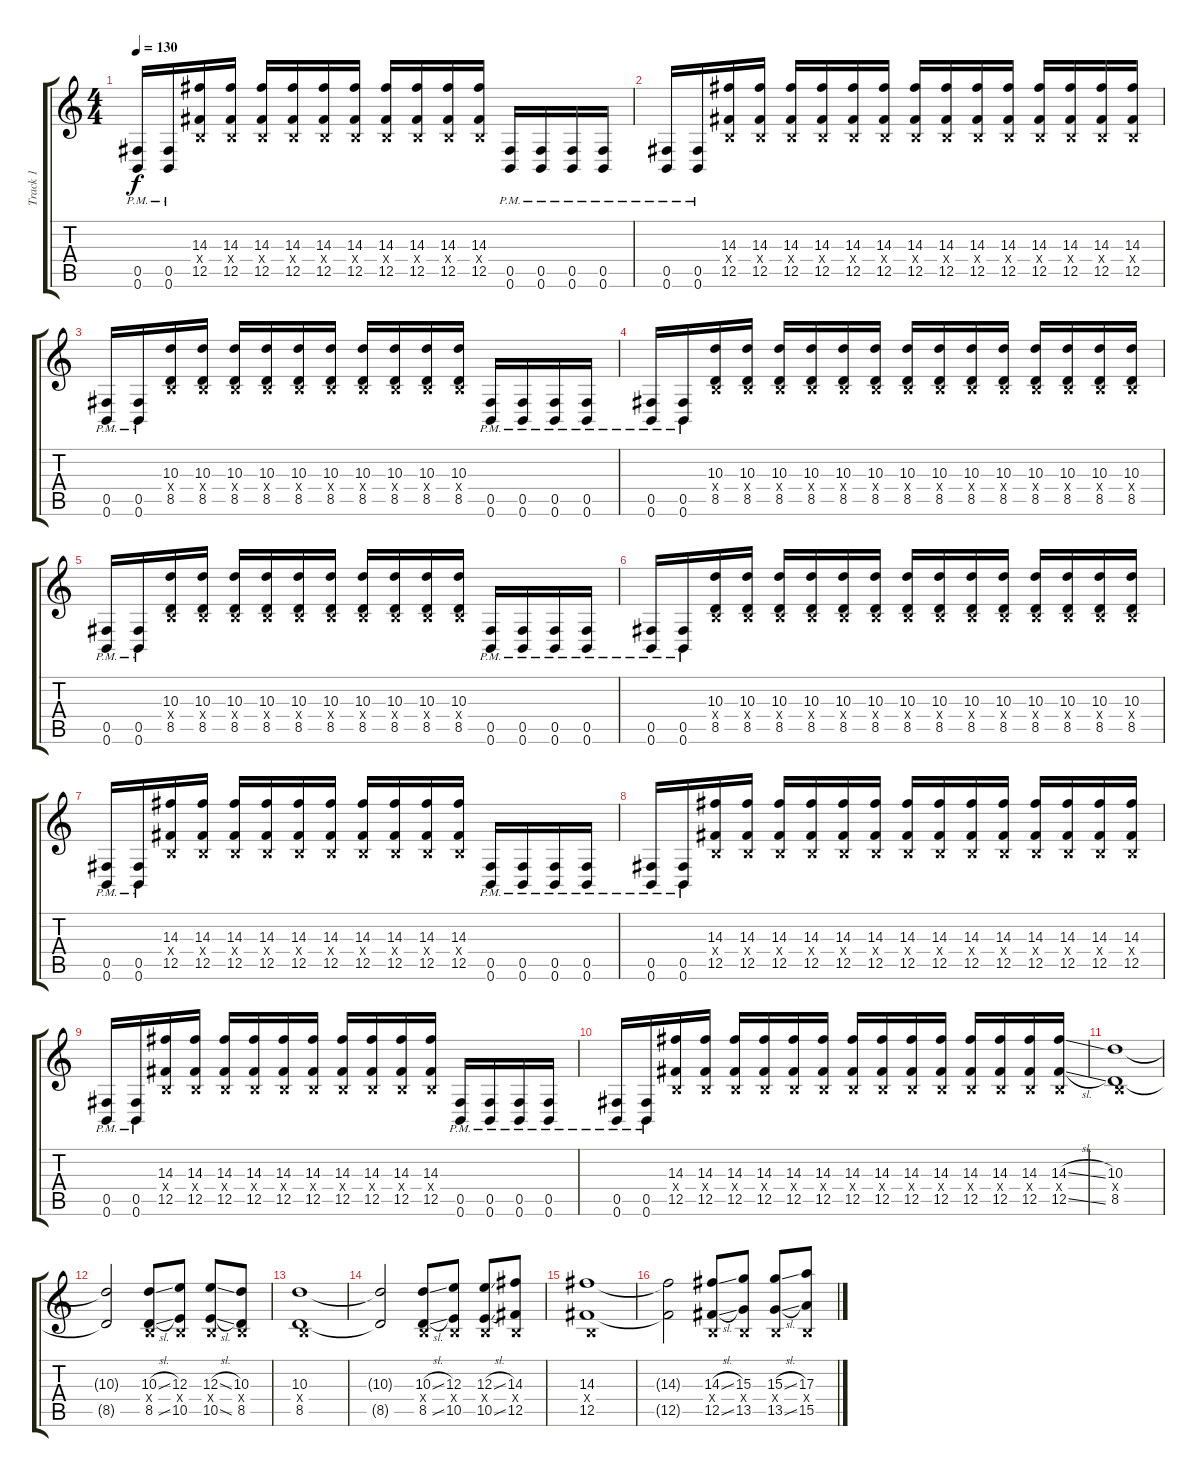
\track ("Track 1" "Track 1") {instrument overdrivenguitar}
\staff {score tabs}
\tuning (Db4 Ab3 E3 B2 Gb2 B1) {hide}
\ts (4 4)
\tempo 130
\clef g2
\ks c
(0.5{pm} 0.6{pm}).16{dy f} (0.5{pm} 0.6{pm}).16 (14.3 0.4{x} 12.5).16 (14.3 0.4{x} 12.5).16 (14.3 0.4{x} 12.5).16 (14.3 0.4{x} 12.5).16 (14.3 0.4{x} 12.5).16 (14.3 0.4{x} 12.5).16 (14.3 0.4{x} 12.5).16 (14.3 0.4{x} 12.5).16 (14.3 0.4{x} 12.5).16 (14.3 0.4{x} 12.5).16 (0.5{pm} 0.6{pm}).16 (0.5{pm} 0.6{pm}).16 (0.5{pm} 0.6{pm}).16 (0.5{pm} 0.6{pm}).16 |
(0.5{pm} 0.6{pm}).16 (0.5{pm} 0.6{pm}).16 (14.3 0.4{x} 12.5).16 (14.3 0.4{x} 12.5).16 (14.3 0.4{x} 12.5).16 (14.3 0.4{x} 12.5).16 (14.3 0.4{x} 12.5).16 (14.3 0.4{x} 12.5).16 (14.3 0.4{x} 12.5).16 (14.3 0.4{x} 12.5).16 (14.3 0.4{x} 12.5).16 (14.3 0.4{x} 12.5).16 (14.3 0.4{x} 12.5).16 (14.3 0.4{x} 12.5).16 (14.3 0.4{x} 12.5).16 (14.3 0.4{x} 12.5).16 |
(0.5{pm} 0.6{pm}).16 (0.5{pm} 0.6{pm}).16 (10.3 0.4{x} 8.5).16 (10.3 0.4{x} 8.5).16 (10.3 0.4{x} 8.5).16 (10.3 0.4{x} 8.5).16 (10.3 0.4{x} 8.5).16 (10.3 0.4{x} 8.5).16 (10.3 0.4{x} 8.5).16 (10.3 0.4{x} 8.5).16 (10.3 0.4{x} 8.5).16 (10.3 0.4{x} 8.5).16 (0.5{pm} 0.6{pm}).16 (0.5{pm} 0.6{pm}).16 (0.5{pm} 0.6{pm}).16 (0.5{pm} 0.6{pm}).16 |
(0.5{pm} 0.6{pm}).16 (0.5{pm} 0.6{pm}).16 (10.3 0.4{x} 8.5).16 (10.3 0.4{x} 8.5).16 (10.3 0.4{x} 8.5).16 (10.3 0.4{x} 8.5).16 (10.3 0.4{x} 8.5).16 (10.3 0.4{x} 8.5).16 (10.3 0.4{x} 8.5).16 (10.3 0.4{x} 8.5).16 (10.3 0.4{x} 8.5).16 (10.3 0.4{x} 8.5).16 (10.3 0.4{x} 8.5).16 (10.3 0.4{x} 8.5).16 (10.3 0.4{x} 8.5).16 (10.3 0.4{x} 8.5).16 |
(0.5{pm} 0.6{pm}).16 (0.5{pm} 0.6{pm}).16 (10.3 0.4{x} 8.5).16 (10.3 0.4{x} 8.5).16 (10.3 0.4{x} 8.5).16 (10.3 0.4{x} 8.5).16 (10.3 0.4{x} 8.5).16 (10.3 0.4{x} 8.5).16 (10.3 0.4{x} 8.5).16 (10.3 0.4{x} 8.5).16 (10.3 0.4{x} 8.5).16 (10.3 0.4{x} 8.5).16 (0.5{pm} 0.6{pm}).16 (0.5{pm} 0.6{pm}).16 (0.5{pm} 0.6{pm}).16 (0.5{pm} 0.6{pm}).16 |
(0.5{pm} 0.6{pm}).16 (0.5{pm} 0.6{pm}).16 (10.3 0.4{x} 8.5).16 (10.3 0.4{x} 8.5).16 (10.3 0.4{x} 8.5).16 (10.3 0.4{x} 8.5).16 (10.3 0.4{x} 8.5).16 (10.3 0.4{x} 8.5).16 (10.3 0.4{x} 8.5).16 (10.3 0.4{x} 8.5).16 (10.3 0.4{x} 8.5).16 (10.3 0.4{x} 8.5).16 (10.3 0.4{x} 8.5).16 (10.3 0.4{x} 8.5).16 (10.3 0.4{x} 8.5).16 (10.3 0.4{x} 8.5).16 |
(0.5{pm} 0.6{pm}).16 (0.5{pm} 0.6{pm}).16 (14.3 0.4{x} 12.5).16 (14.3 0.4{x} 12.5).16 (14.3 0.4{x} 12.5).16 (14.3 0.4{x} 12.5).16 (14.3 0.4{x} 12.5).16 (14.3 0.4{x} 12.5).16 (14.3 0.4{x} 12.5).16 (14.3 0.4{x} 12.5).16 (14.3 0.4{x} 12.5).16 (14.3 0.4{x} 12.5).16 (0.5{pm} 0.6{pm}).16 (0.5{pm} 0.6{pm}).16 (0.5{pm} 0.6{pm}).16 (0.5{pm} 0.6{pm}).16 |
(0.5{pm} 0.6{pm}).16 (0.5{pm} 0.6{pm}).16 (14.3 0.4{x} 12.5).16 (14.3 0.4{x} 12.5).16 (14.3 0.4{x} 12.5).16 (14.3 0.4{x} 12.5).16 (14.3 0.4{x} 12.5).16 (14.3 0.4{x} 12.5).16 (14.3 0.4{x} 12.5).16 (14.3 0.4{x} 12.5).16 (14.3 0.4{x} 12.5).16 (14.3 0.4{x} 12.5).16 (14.3 0.4{x} 12.5).16 (14.3 0.4{x} 12.5).16 (14.3 0.4{x} 12.5).16 (14.3 0.4{x} 12.5).16 |
(0.5{pm} 0.6{pm}).16 (0.5{pm} 0.6{pm}).16 (14.3 0.4{x} 12.5).16 (14.3 0.4{x} 12.5).16 (14.3 0.4{x} 12.5).16 (14.3 0.4{x} 12.5).16 (14.3 0.4{x} 12.5).16 (14.3 0.4{x} 12.5).16 (14.3 0.4{x} 12.5).16 (14.3 0.4{x} 12.5).16 (14.3 0.4{x} 12.5).16 (14.3 0.4{x} 12.5).16 (0.5{pm} 0.6{pm}).16 (0.5{pm} 0.6{pm}).16 (0.5{pm} 0.6{pm}).16 (0.5{pm} 0.6{pm}).16 |
(0.5{pm} 0.6{pm}).16 (0.5{pm} 0.6{pm}).16 (14.3 0.4{x} 12.5).16 (14.3 0.4{x} 12.5).16 (14.3 0.4{x} 12.5).16 (14.3 0.4{x} 12.5).16 (14.3 0.4{x} 12.5).16 (14.3 0.4{x} 12.5).16 (14.3 0.4{x} 12.5).16 (14.3 0.4{x} 12.5).16 (14.3 0.4{x} 12.5).16 (14.3 0.4{x} 12.5).16 (14.3 0.4{x} 12.5).16 (14.3 0.4{x} 12.5).16 (14.3 0.4{x} 12.5).16 (14.3{sl} 0.4{x} 12.5{sl}).16 |
(10.3 0.4{x} 8.5).1 |
(10.3{t} 8.5{t}).2 (10.3{sl} 0.4{x} 8.5{sl}).8 (12.3 0.4{x} 10.5).8 (12.3{sl} 0.4{x} 10.5{sl}).8 (10.3 0.4{x} 8.5).8 |
(10.3 0.4{x} 8.5).1 |
(10.3{t} 8.5{t}).2 (10.3{sl} 0.4{x} 8.5{sl}).8 (12.3 0.4{x} 10.5).8 (12.3{sl} 0.4{x} 10.5{sl}).8 (14.3 0.4{x} 12.5).8 |
(14.3 0.4{x} 12.5).1 |
(14.3{t} 12.5{t}).2 (14.3{sl} 0.4{x} 12.5{sl}).8 (15.3 0.4{x} 13.5).8 (15.3{sl} 0.4{x} 13.5{sl}).8 (17.3 0.4{x} 15.5).8
